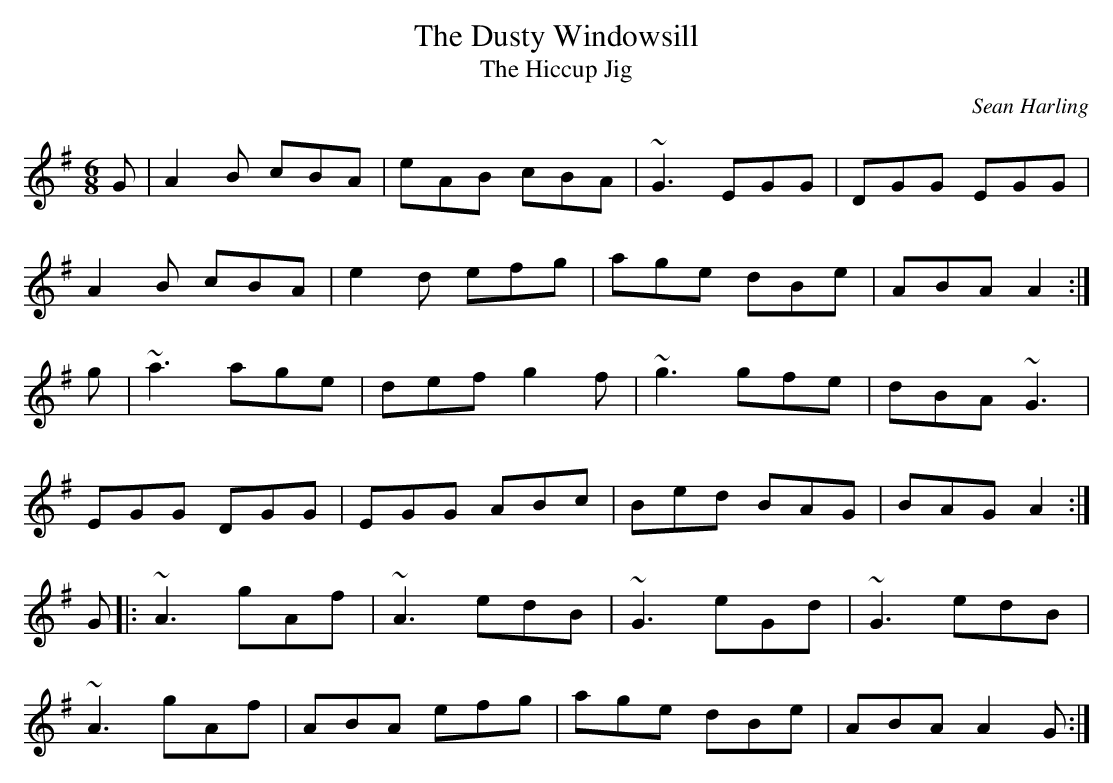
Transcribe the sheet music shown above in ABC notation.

X:1
T:Dusty Windowsill, The
T:The Hiccup Jig
L:1/8
C:Sean Harling
M:6/8
K:Ador
G|A2B cBA|eAB cBA|~G3 EGG|DGG EGG|!
A2B cBA|e2d efg|age dBe| ABA A2:|!
g|~a3 age|def g2f|~g3 gfe|dBA ~G3|!
EGG DGG|EGG ABc|Bed BAG|BAG A2:|!
G|:~A3 gAf|~A3 edB|~G3 eGd|~G3 edB|!
~A3 gAf|ABA efg|age dBe|ABA A2G:|!
